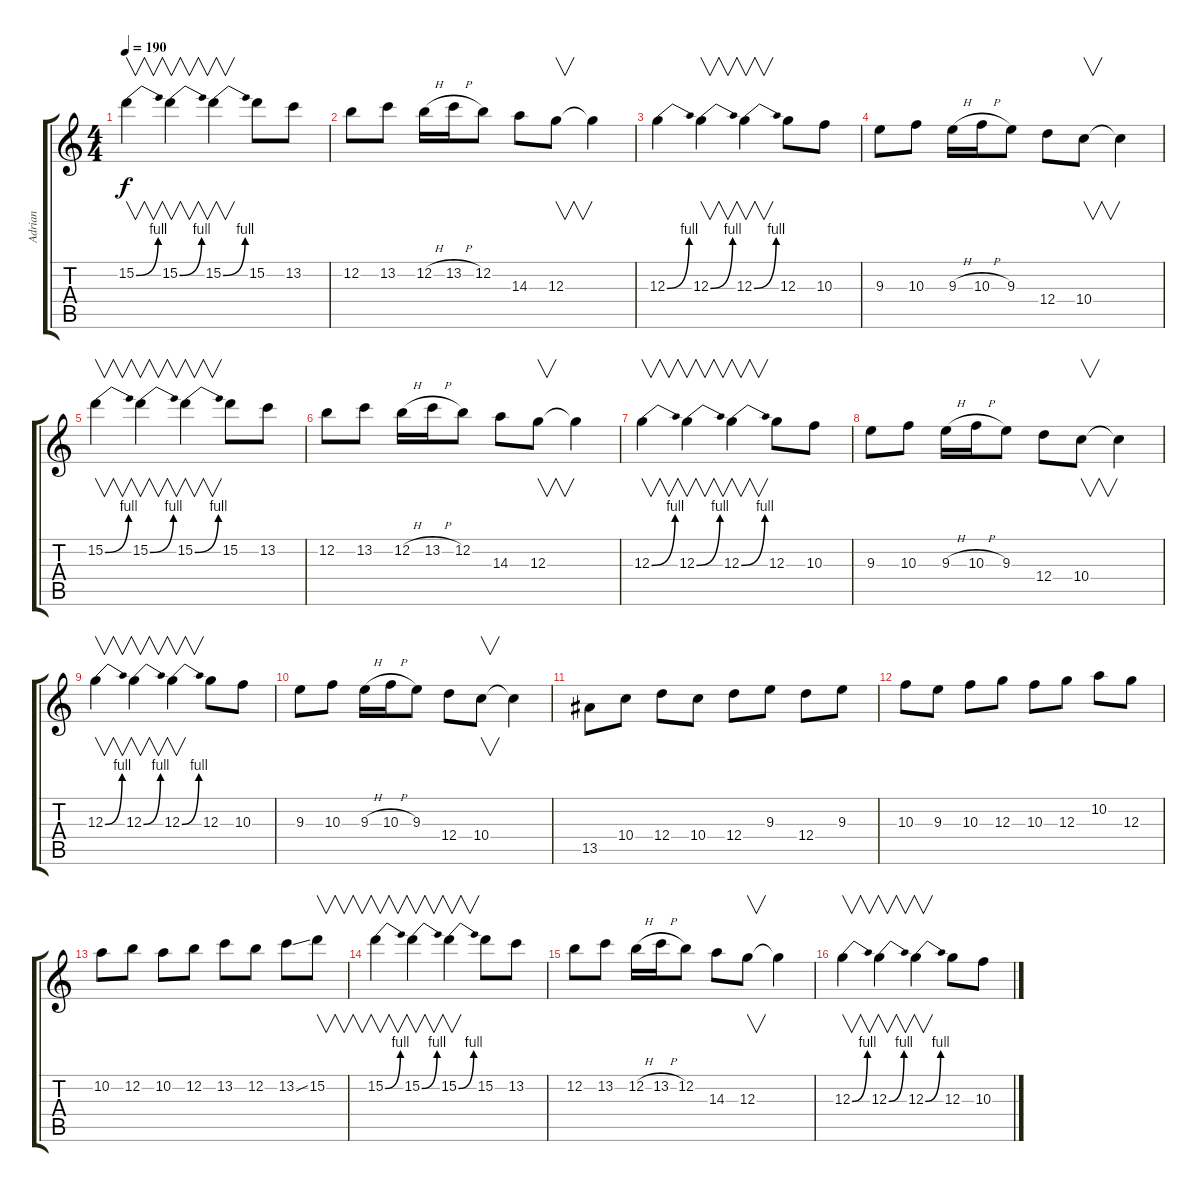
\track ("Adrian" "Adrian") {instrument distortionguitar}
\staff {score tabs}
\tuning (E4 B3 G3 D3 A2 E2) {hide}
\ts (4 4)
\tempo 190
\clef g2
\ks c
15.2{be (bend 0 0 60 4)}.4{v dy f instrument distortionguitar} 15.2{be (bend 0 0 60 4)}.4{v} 15.2{be (bend 0 0 60 4)}.4{v} 15.2.8 13.2.8 |
12.2.8 13.2.8 12.2{h}.16 13.2{h}.16 12.2.8 14.3.8 12.3.8{v} 12.3{t}.4 |
12.3{be (bend 0 0 60 4)}.4 12.3{be (bend 0 0 60 4)}.4{v} 12.3{be (bend 0 0 60 4)}.4{v} 12.3.8 10.3.8 |
9.3.8 10.3.8 9.3{h}.16 10.3{h}.16 9.3.8 12.4.8 10.4.8{v} 10.4{t}.4 |
15.2{be (bend 0 0 60 4)}.4{v} 15.2{be (bend 0 0 60 4)}.4{v} 15.2{be (bend 0 0 60 4)}.4{v} 15.2.8 13.2.8 |
12.2.8 13.2.8 12.2{h}.16 13.2{h}.16 12.2.8 14.3.8 12.3.8{v} 12.3{t}.4 |
12.3{be (bend 0 0 60 4)}.4{v} 12.3{be (bend 0 0 60 4)}.4{v} 12.3{be (bend 0 0 60 4)}.4{v} 12.3.8 10.3.8 |
9.3.8 10.3.8 9.3{h}.16 10.3{h}.16 9.3.8 12.4.8 10.4.8{v} 10.4{t}.4 |
12.3{be (bend 0 0 60 4)}.4{v} 12.3{be (bend 0 0 60 4)}.4{v} 12.3{be (bend 0 0 60 4)}.4{v} 12.3.8 10.3.8 |
9.3.8 10.3.8 9.3{h}.16 10.3{h}.16 9.3.8 12.4.8 10.4.8{v} 10.4{t}.4 |
13.5.8 10.4.8 12.4.8 10.4.8 12.4.8 9.3.8 12.4.8 9.3.8 |
10.3.8 9.3.8 10.3.8 12.3.8 10.3.8 12.3.8 10.2.8 12.3.8 |
10.2.8 12.2.8 10.2.8 12.2.8 13.2.8 12.2.8 13.2{ss}.8 15.2.8{v} |
15.2{be (bend 0 0 60 4)}.4{v} 15.2{be (bend 0 0 60 4)}.4{v} 15.2{be (bend 0 0 60 4)}.4{v} 15.2.8 13.2.8 |
12.2.8 13.2.8 12.2{h}.16 13.2{h}.16 12.2.8 14.3.8 12.3.8{v} 12.3{t}.4 |
12.3{be (bend 0 0 60 4)}.4{v} 12.3{be (bend 0 0 60 4)}.4{v} 12.3{be (bend 0 0 60 4)}.4{v} 12.3.8 10.3.8
